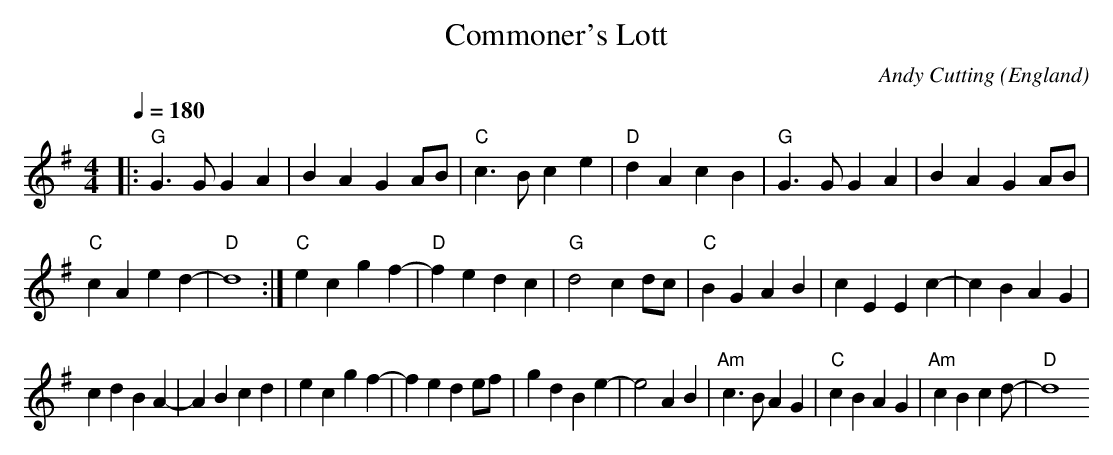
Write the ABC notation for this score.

X:1
T:Commoner's Lott
C:Andy Cutting
O:England
M:4/4
L:1/8
Q:1/4=180
K:Gmaj
|:"G"G3GG2A2|B2A2G2AB|"C"c3Bc2e2|"D"d2A2c2B2|"G"G3GG2A2|B2A2G2AB|
"C"c2A2e2d2-|"D"d8:|"C"e2c2g2f2-|"D"f2e2d2c2|"G"d4c2dc|"C"B2G2A2B2|c2E2E2c2-|c2B2A2G2|
c2d2B2A2-|A2B2c2d2|e2c2g2f2-|f2e2d2ef|g2d2B2e2-|e4A2B2|"Am"c3BA2G2|"C"c2B2A2G2|"Am"c2B2c2d-|"D"d8
:|
